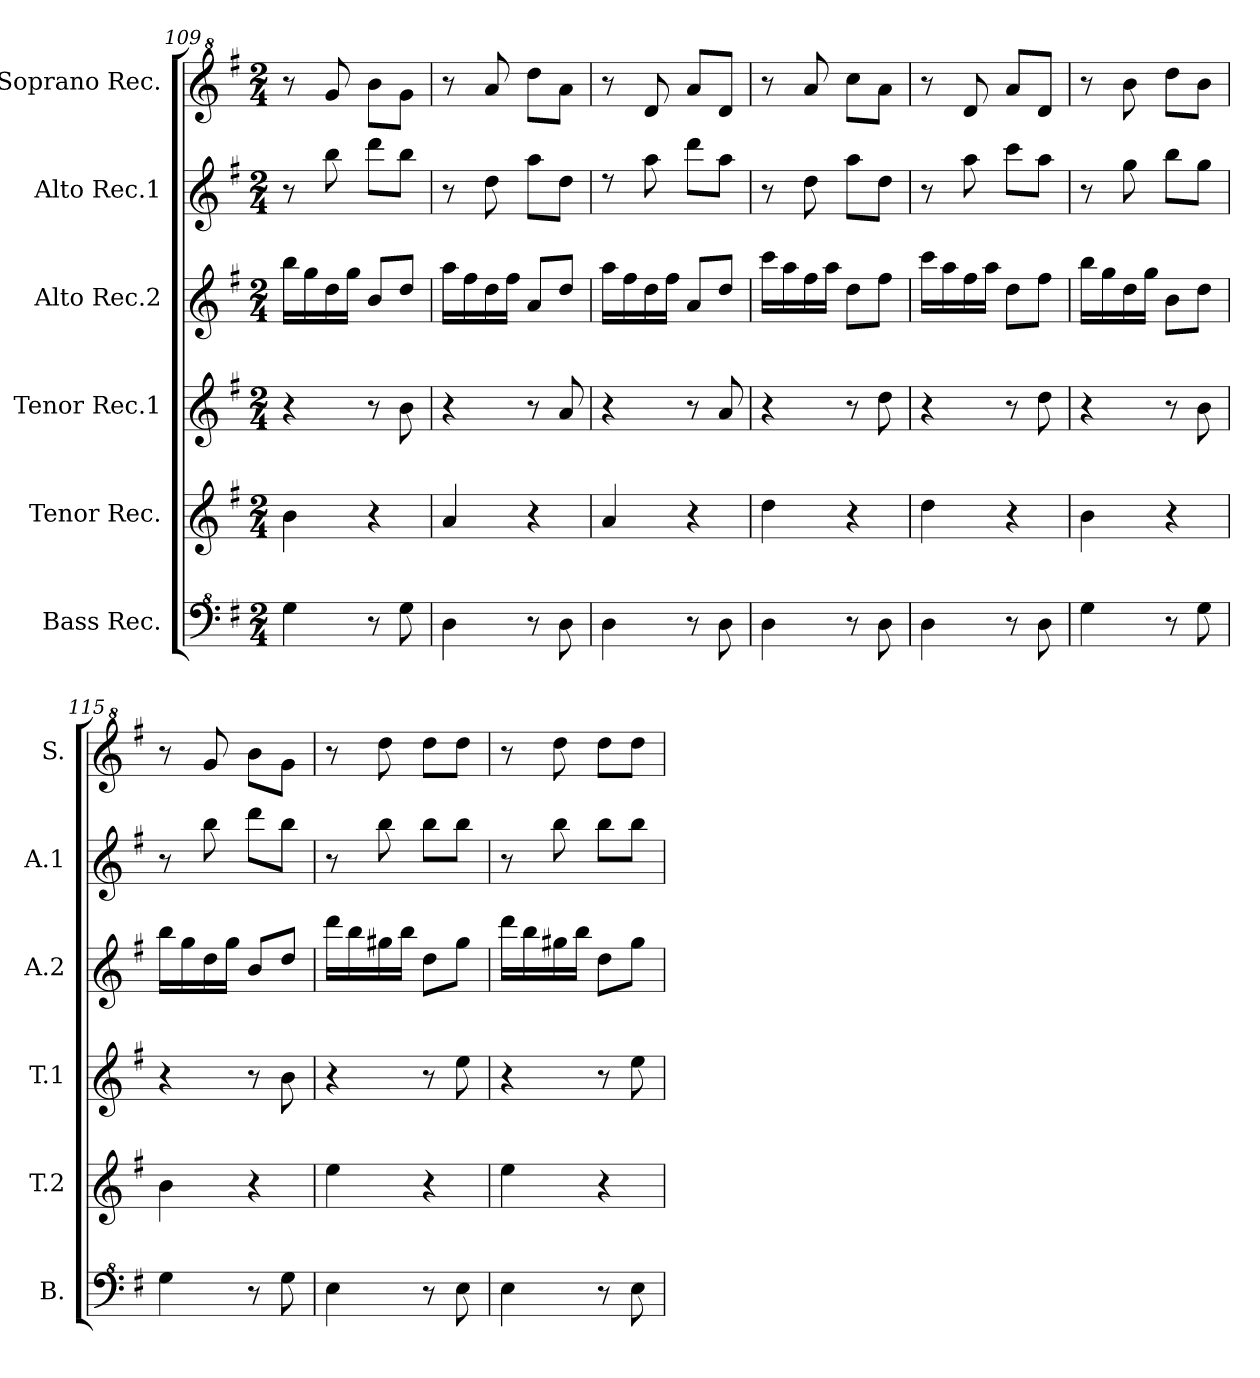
**kern	**kern	**kern	**kern	**kern	**kern
*part6	*part5	*part4	*part3	*part2	*part1
*staff6	*staff5	*staff4	*staff3	*staff2	*staff1
*I"Bass Rec.	*I"Tenor Rec.	*I"Tenor Rec.1	*I"Alto Rec.2	*I"Alto Rec.1	*I"Soprano Rec.
*I'B.	*I'T.2	*I'T.1	*I'A.2	*I'A.1	*I'S.
*clefF^4	*clefG2	*clefG2	*clefG2	*clefG2	*clefG^2
*k[f#]	*k[f#]	*k[f#]	*k[f#]	*k[f#]	*k[f#]
*M2/4	*M2/4	*M2/4	*M2/4	*M2/4	*M2/4
=109	=109	=109	=109	=109	=109
4g\	4b\	4r	16bb\LL	8r	8r
.	.	.	16gg\	.	.
.	.	.	16dd\	8bb\	8gg/
.	.	.	16gg\JJ	.	.
8r	4r	8r	8b/L	8ddd\L	8bb\L
8g\	.	8b\	8dd/J	8bb\J	8gg\J
=110	=110	=110	=110	=110	=110
4d\	4a/	4r	16aa\LL	8r	8r
.	.	.	16ff#\	.	.
.	.	.	16dd\	8dd\	8aa/
.	.	.	16ff#\JJ	.	.
8r	4r	8r	8a/L	8aa\L	8ddd\L
8d\	.	8a/	8dd/J	8dd\J	8aa\J
=111	=111	=111	=111	=111	=111
4d\	4a/	4r	16aa\LL	8rdd	8r
.	.	.	16ff#\	.	.
.	.	.	16dd\	8aa\	8dd/
.	.	.	16ff#\JJ	.	.
8r	4r	8r	8a/L	8ddd\L	8aa/L
8d\	.	8a/	8dd/J	8aa\J	8dd/J
=112	=112	=112	=112	=112	=112
4d\	4dd\	4r	16ccc\LL	8r	8r
.	.	.	16aa\	.	.
.	.	.	16ff#\	8dd\	8aa/
.	.	.	16aa\JJ	.	.
8r	4r	8r	8dd\L	8aa\L	8ccc\L
8d\	.	8dd\	8ff#\J	8dd\J	8aa\J
=113	=113	=113	=113	=113	=113
4d\	4dd\	4r	16ccc\LL	8r	8r
.	.	.	16aa\	.	.
.	.	.	16ff#\	8aa\	8dd/
.	.	.	16aa\JJ	.	.
8r	4r	8r	8dd\L	8ccc\L	8aa/L
8d\	.	8dd\	8ff#\J	8aa\J	8dd/J
!!LO:LB:g=z
=114	=114	=114	=114	=114	=114
4g\	4b\	4r	16bb\LL	8r	8r
.	.	.	16gg\	.	.
.	.	.	16dd\	8gg\	8bb\
.	.	.	16gg\JJ	.	.
8r	4r	8r	8b\L	8bb\L	8ddd\L
8g\	.	8b\	8dd\J	8gg\J	8bb\J
=115	=115	=115	=115	=115	=115
4g\	4b\	4r	16bb\LL	8r	8r
.	.	.	16gg\	.	.
.	.	.	16dd\	8bb\	8gg/
.	.	.	16gg\JJ	.	.
8r	4r	8r	8b/L	8ddd\L	8bb\L
8g\	.	8b\	8dd/J	8bb\J	8gg\J
=116	=116	=116	=116	=116	=116
4e\	4ee\	4r	16ddd\LL	8r	8r
.	.	.	16bb\	.	.
.	.	.	16gg#X\	8bb\	8ddd\
.	.	.	16bb\JJ	.	.
8r	4r	8r	8dd\L	8bb\L	8ddd\L
8e\	.	8ee\	8gg#\J	8bb\J	8ddd\J
=117	=117	=117	=117	=117	=117
4e\	4ee\	4r	16ddd\LL	8r	8r
.	.	.	16bb\	.	.
.	.	.	16gg#X\	8bb\	8ddd\
.	.	.	16bb\JJ	.	.
8r	4r	8r	8dd\L	8bb\L	8ddd\L
8e\	.	8ee\	8gg#\J	8bb\J	8ddd\J
=	=	=	=	=	=
*-	*-	*-	*-	*-	*-
